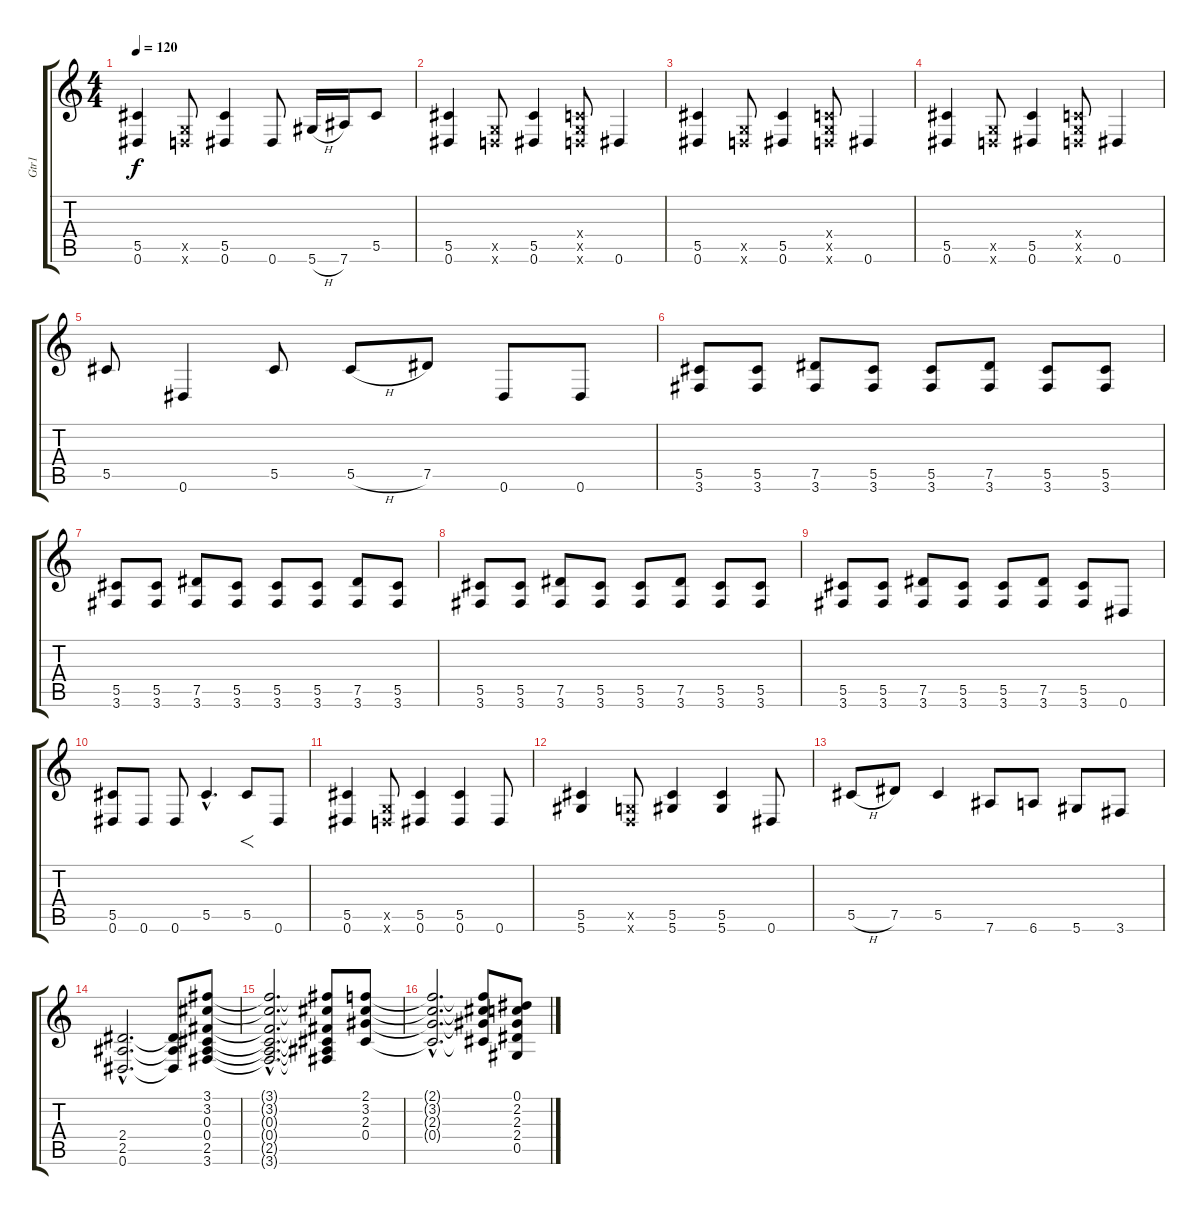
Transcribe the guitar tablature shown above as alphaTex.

\track ("Gtr1" "Gtr1") {instrument overdrivenguitar}
\staff {score tabs}
\tuning (Eb4 Bb3 Gb3 Db3 Ab2 Eb2) {hide}
\ts (4 4)
\tempo 120
\clef g2
\ks c
(5.5 0.6).4{dy f} (-1.5{x} -1.6{x}).8 (5.5 0.6).4 0.6.8 5.6{h}.16 7.6.16 5.5.8 |
(5.5 0.6).4 (-1.5{x} -1.6{x}).8 (5.5 0.6).4 (-1.4{x} -1.5{x} -1.6{x}).8 0.6.4 |
(5.5 0.6).4 (-1.5{x} -1.6{x}).8 (5.5 0.6).4 (-1.4{x} -1.5{x} -1.6{x}).8 0.6.4 |
(5.5 0.6).4 (-1.5{x} -1.6{x}).8 (5.5 0.6).4 (-1.4{x} -1.5{x} -1.6{x}).8 0.6.4 |
5.5.8 0.6.4 5.5.8 5.5{h}.8 7.5.8 0.6.8 0.6.8 |
(5.5 3.6).8 (5.5 3.6).8 (7.5 3.6).8 (5.5 3.6).8 (5.5 3.6).8 (7.5 3.6).8 (5.5 3.6).8 (5.5 3.6).8 |
(5.5 3.6).8 (5.5 3.6).8 (7.5 3.6).8 (5.5 3.6).8 (5.5 3.6).8 (5.5 3.6).8 (7.5 3.6).8 (5.5 3.6).8 |
(5.5 3.6).8 (5.5 3.6).8 (7.5 3.6).8 (5.5 3.6).8 (5.5 3.6).8 (7.5 3.6).8 (5.5 3.6).8 (5.5 3.6).8 |
(5.5 3.6).8 (5.5 3.6).8 (7.5 3.6).8 (5.5 3.6).8 (5.5 3.6).8 (7.5 3.6).8 (5.5 3.6).8 0.6.8 |
(5.5 0.6).8 0.6.8 0.6.8 5.5{hac}.4{d} 5.5.8{f} 0.6.8 |
(5.5 0.6).4 (-1.5{x} -1.6{x}).8 (5.5 0.6).4 (5.5 0.6).4 0.6.8 |
(5.5 5.6).4 (-1.5{x} -1.6{x}).8 (5.5 5.6).4 (5.5 5.6).4 0.6.8 |
5.5{h}.8 7.5.8 5.5.4 7.6.8 6.6.8 5.6.8 3.6.8 |
(2.4{hac} 2.5{hac} 0.6{hac}).2{d} (2.4{t} 2.5{t} 0.6{t}).8 (3.1 3.2 0.3 0.4 2.5 3.6).8 |
(3.1{hac t} 3.2{hac t} 0.3{hac t} 0.4{hac t} 2.5{hac t} 3.6{hac t}).2{d} (3.1{t} 3.2{t} 0.3{t} 0.4{t} 2.5{t} 3.6{t}).8 (2.1 3.2 2.3 0.4).8 |
(2.1{hac t} 3.2{hac t} 2.3{hac t} 0.4{hac t}).2{d} (2.1{t} 3.2{t} 2.3{t} 0.4{t}).8 (0.1 2.2 2.3 2.4 0.5).8
